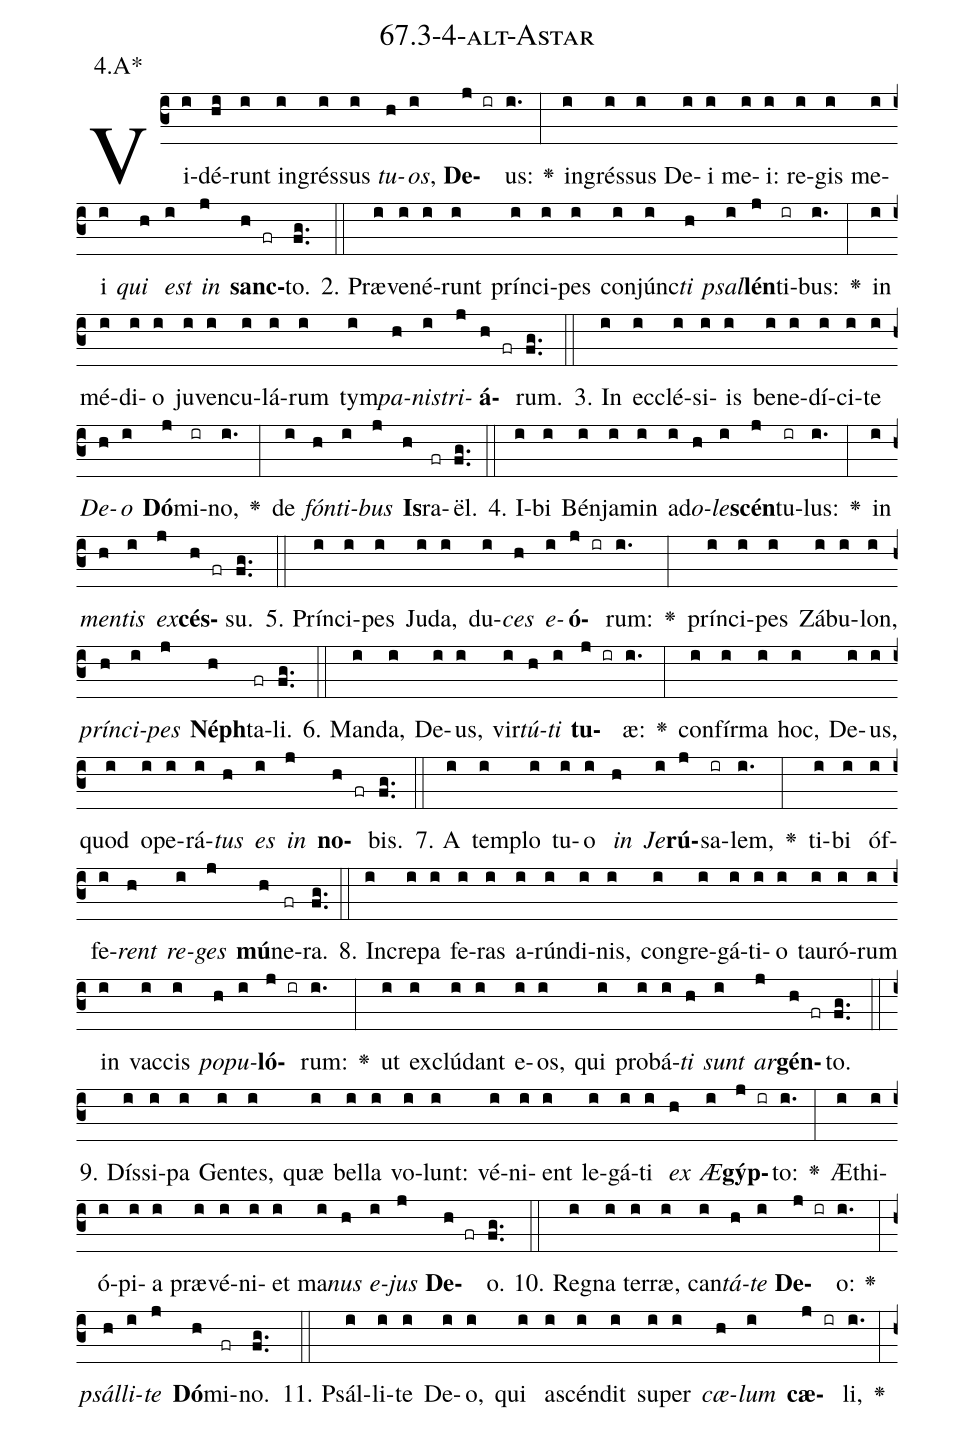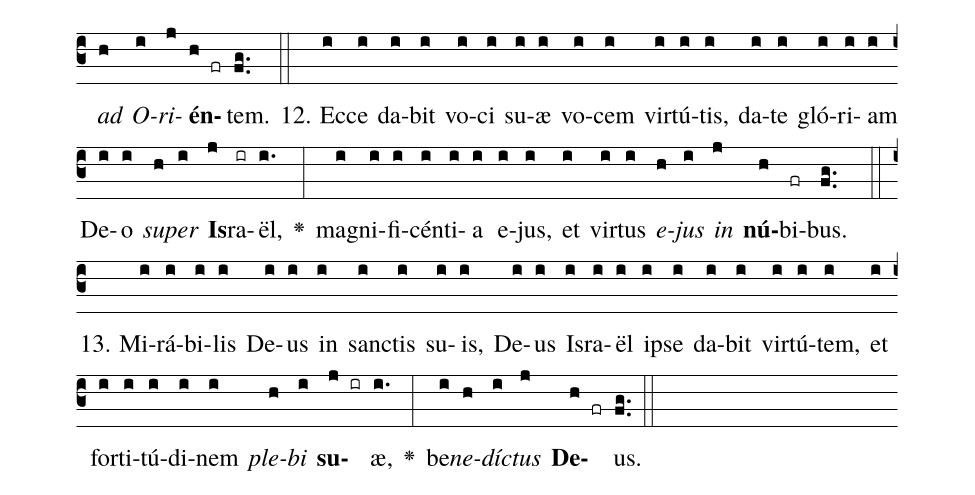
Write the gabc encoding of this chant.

name: 67.3-4-alt-Astar;
annotation: 4.A*;
%%
(c3)Vi(i)dé(hi)runt(i) in(i)grés(i)sus(i) <i>tu</i>(h)<i>os</i>,(i) <b>De</b>(j ir)us:(i.) <v>\greheightstar</v>(:) in(i)grés(i)sus(i) De(i)i(i) me(i)i:(i) re(i)gis(i) me(i)i(i) <i>qui</i>(h) <i>est</i>(i) <i>in</i>(j) <b>sanc</b>(h fr)to.(fg..) (::)
2. Præ(i)ve(i)né(i)runt(i) prín(i)ci(i)pes(i) con(i)júnc(i)<i>ti</i>(h) <i>psal</i>(i)<b>lén</b>(j)ti(ir)bus:(i.) <v>\greheightstar</v>(:) in(i) mé(i)di(i)o(i) ju(i)ven(i)cu(i)lá(i)rum(i) tym(i)<i>pa</i>(h)<i>nis</i>(i)<i>tri</i>(j)<b>á</b>(h fr)rum.(fg..) (::)
3. In(i) ec(i)clé(i)si(i)is(i) be(i)ne(i)dí(i)ci(i)te(i) <i>De</i>(h)<i>o</i>(i) <b>Dó</b>(j)mi(ir)no,(i.) <v>\greheightstar</v>(:) de(i) <i>fón</i>(h)<i>ti</i>(i)<i>bus</i>(j) <b>Is</b>(h)ra(fr)ël.(fg..) (::)
4. I(i)bi(i) Bén(i)ja(i)min(i) ad(i)<i>o</i>(h)<i>le</i>(i)<b>scén</b>(j)tu(ir)lus:(i.) <v>\greheightstar</v>(:) in(i) <i>men</i>(h)<i>tis</i>(i) <i>ex</i>(j)<b>cés</b>(h fr)su.(fg..) (::)
5. Prín(i)ci(i)pes(i) Ju(i)da,(i) du(i)<i>ces</i>(h) <i>e</i>(i)<b>ó</b>(j ir)rum:(i.) <v>\greheightstar</v>(:) prín(i)ci(i)pes(i) Zá(i)bu(i)lon,(i) <i>prín</i>(h)<i>ci</i>(i)<i>pes</i>(j) <b>Néph</b>(h)ta(fr)li.(fg..) (::)
6. Man(i)da,(i) De(i)us,(i) vir(i)<i>tú</i>(h)<i>ti</i>(i) <b>tu</b>(j ir)æ:(i.) <v>\greheightstar</v>(:) con(i)fír(i)ma(i) hoc,(i) De(i)us,(i) quod(i) o(i)pe(i)rá(i)<i>tus</i>(h) <i>es</i>(i) <i>in</i>(j) <b>no</b>(h fr)bis.(fg..) (::)
7. A(i) tem(i)plo(i) tu(i)o(i) <i>in</i>(h) <i>Je</i>(i)<b>rú</b>(j)sa(ir)lem,(i.) <v>\greheightstar</v>(:) ti(i)bi(i) óf(i)fe(i)<i>rent</i>(h) <i>re</i>(i)<i>ges</i>(j) <b>mú</b>(h)ne(fr)ra.(fg..) (::)
8. In(i)cre(i)pa(i) fe(i)ras(i) a(i)rún(i)di(i)nis,(i) con(i)gre(i)gá(i)ti(i)o(i) tau(i)ró(i)rum(i) in(i) vac(i)cis(i) <i>po</i>(h)<i>pu</i>(i)<b>ló</b>(j ir)rum:(i.) <v>\greheightstar</v>(:) ut(i) ex(i)clú(i)dant(i) e(i)os,(i) qui(i) pro(i)bá(i)<i>ti</i>(h) <i>sunt</i>(i) <i>ar</i>(j)<b>gén</b>(h fr)to.(fg..) (::)
9. Dís(i)si(i)pa(i) Gen(i)tes,(i) quæ(i) bel(i)la(i) vo(i)lunt:(i) vé(i)ni(i)ent(i) le(i)gá(i)ti(i) <i>ex</i>(h) <i>Æ</i>(i)<b>gýp</b>(j ir)to:(i.) <v>\greheightstar</v>(:) Æ(i)thi(i)ó(i)pi(i)a(i) præ(i)vé(i)ni(i)et(i) ma(i)<i>nus</i>(h) <i>e</i>(i)<i>jus</i>(j) <b>De</b>(h fr)o.(fg..) (::)
10. Re(i)gna(i) ter(i)ræ,(i) can(i)<i>tá</i>(h)<i>te</i>(i) <b>De</b>(j ir)o:(i.) <v>\greheightstar</v>(:) <i>psál</i>(h)<i>li</i>(i)<i>te</i>(j) <b>Dó</b>(h)mi(fr)no.(fg..) (::)
11. Psál(i)li(i)te(i) De(i)o,(i) qui(i) a(i)scén(i)dit(i) su(i)per(i) <i>cæ</i>(h)<i>lum</i>(i) <b>cæ</b>(j ir)li,(i.) <v>\greheightstar</v>(:) <i>ad</i>(h) <i>O</i>(i)<i>ri</i>(j)<b>én</b>(h fr)tem.(fg..) (::)
12. Ec(i)ce(i) da(i)bit(i) vo(i)ci(i) su(i)æ(i) vo(i)cem(i) vir(i)tú(i)tis,(i) da(i)te(i) gló(i)ri(i)am(i) De(i)o(i) <i>su</i>(h)<i>per</i>(i) <b>Is</b>(j)ra(ir)ël,(i.) <v>\greheightstar</v>(:) ma(i)gni(i)fi(i)cén(i)ti(i)a(i) e(i)jus,(i) et(i) vir(i)tus(i) <i>e</i>(h)<i>jus</i>(i) <i>in</i>(j) <b>nú</b>(h)bi(fr)bus.(fg..) (::)
13. Mi(i)rá(i)bi(i)lis(i) De(i)us(i) in(i) sanc(i)tis(i) su(i)is,(i) De(i)us(i) Is(i)ra(i)ël(i) ip(i)se(i) da(i)bit(i) vir(i)tú(i)tem,(i) et(i) for(i)ti(i)tú(i)di(i)nem(i) <i>ple</i>(h)<i>bi</i>(i) <b>su</b>(j ir)æ,(i.) <v>\greheightstar</v>(:) be(i)<i>ne</i>(h)<i>díc</i>(i)<i>tus</i>(j) <b>De</b>(h fr)us.(fg..) (::)
